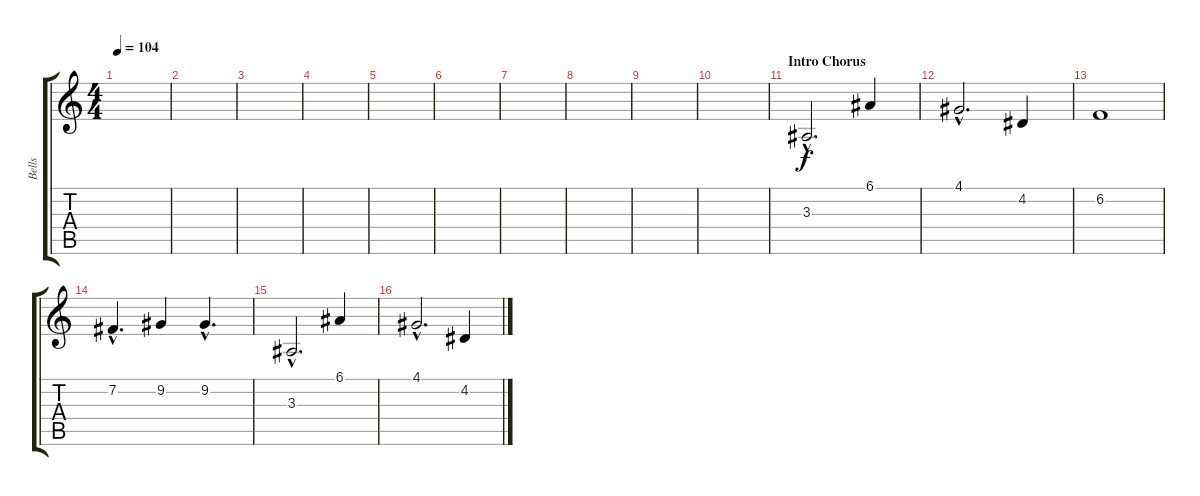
\track ("Bells" "Bells") {instrument tinklebell}
\staff {score tabs}
\tuning (E4 B3 G3 D3 A2 E2) {hide}
\ts (4 4)
\tempo 104
\clef g2
\ks c
|
|
|
|
|
|
|
|
|
|
\section ("" "Intro Chorus")
3.3{hac}.2{d volume 16} 6.1.4 |
4.1{hac}.2{d} 4.2.4 |
6.2.1 |
7.2{hac}.4{d} 9.2.4 9.2{hac}.4{d} |
3.3{hac}.2{d volume 16} 6.1.4 |
4.1{hac}.2{d} 4.2.4
